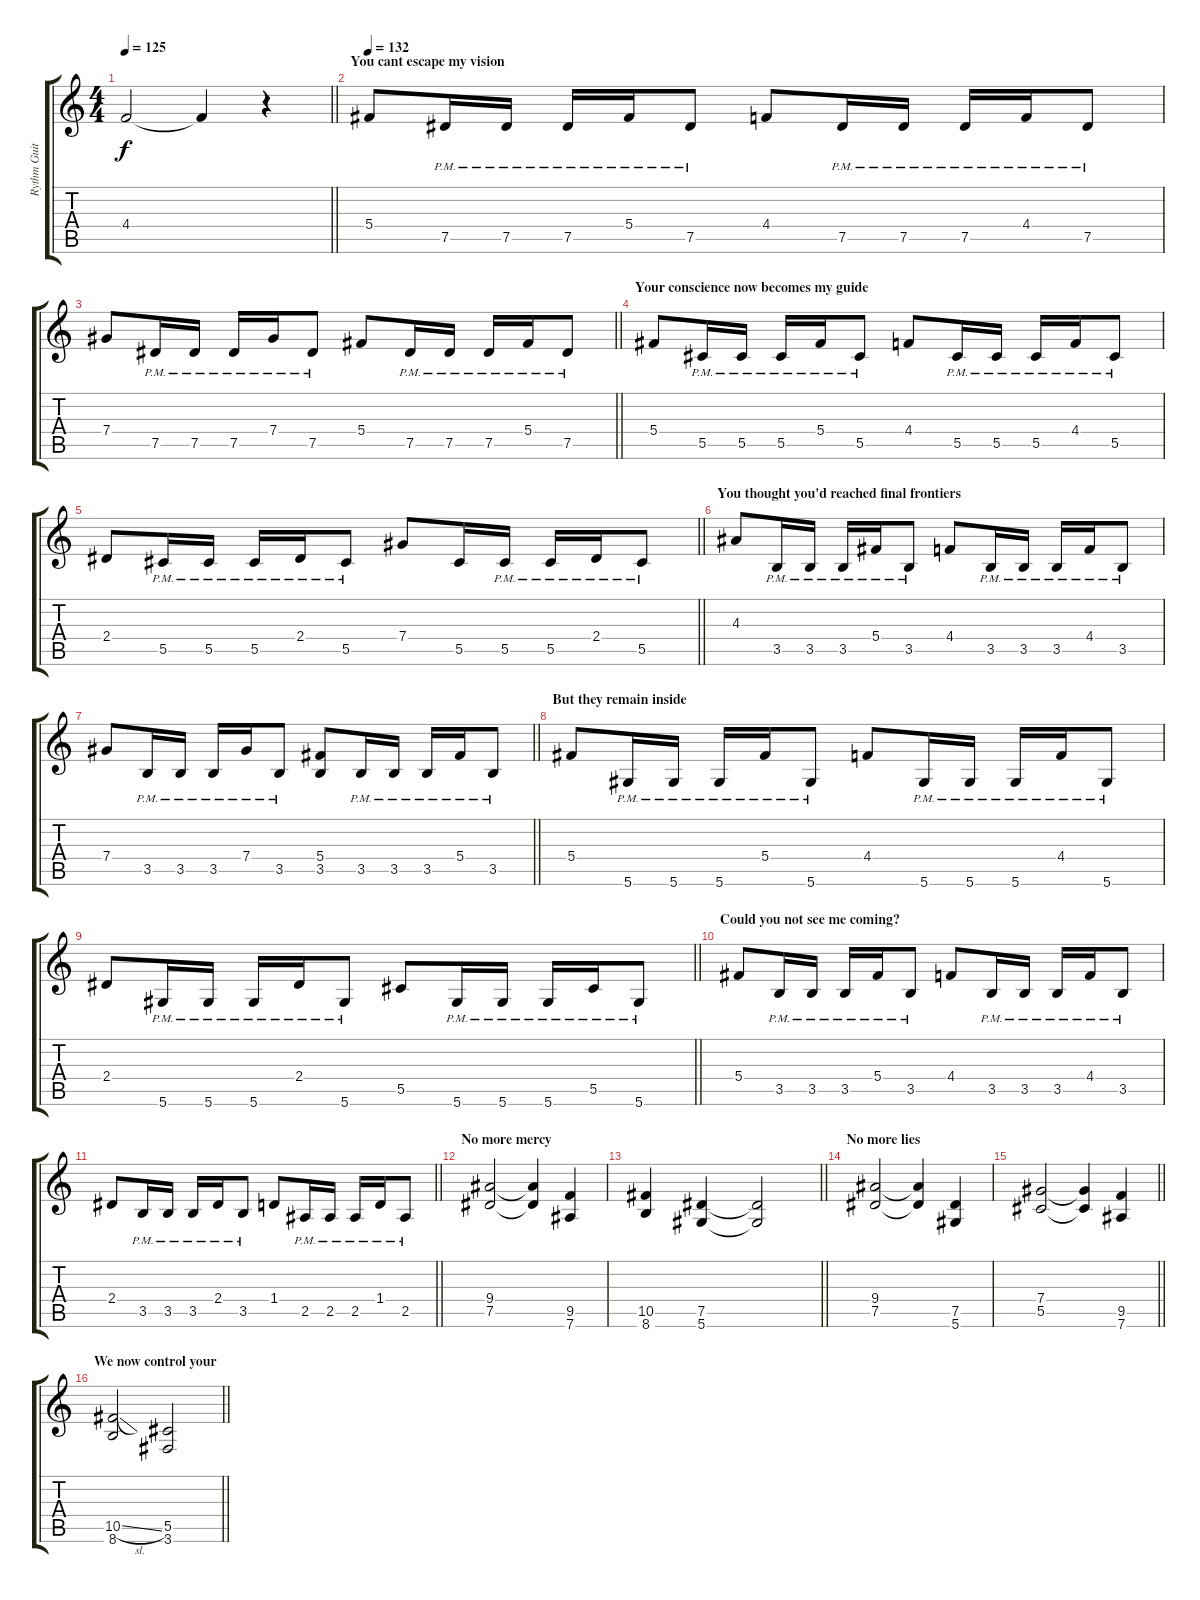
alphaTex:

\track ("Rythm Guitar" "Rythm Guit") {instrument distortionguitar}
\staff {score tabs}
\tuning (Eb4 Bb3 Gb3 Db3 Ab2 Eb2) {hide}
\ts (4 4)
\tempo 125
\clef g2
\barLineRight lightlight
\ks c
4.4.2{dy f} 4.4{t}.4 r.4 |
\section ("" "You cant escape my vision")
\tempo 132
5.4.8 7.5{pm}.16 7.5{pm}.16 7.5{pm}.16 5.4{pm}.16 7.5{pm}.8 4.4.8 7.5{pm}.16 7.5{pm}.16 7.5{pm}.16 4.4{pm}.16 7.5{pm}.8 |
\barLineRight lightlight
7.4.8 7.5{pm}.16 7.5{pm}.16 7.5{pm}.16 7.4{pm}.16 7.5{pm}.8 5.4.8 7.5{pm}.16 7.5{pm}.16 7.5{pm}.16 5.4{pm}.16 7.5{pm}.8 |
\section ("" "Your conscience now becomes my guide")
5.4.8 5.5{pm}.16 5.5{pm}.16 5.5{pm}.16 5.4{pm}.16 5.5{pm}.8 4.4.8 5.5{pm}.16 5.5{pm}.16 5.5{pm}.16 4.4{pm}.16 5.5{pm}.8 |
\barLineRight lightlight
2.4.8 5.5{pm}.16 5.5{pm}.16 5.5{pm}.16 2.4{pm}.16 5.5{pm}.8 7.4.8 5.5.16 5.5{pm}.16 5.5{pm}.16 2.4{pm}.16 5.5{pm}.8 |
\section ("" "You thought you'd reached final frontiers")
4.3.8 3.5{pm}.16 3.5{pm}.16 3.5{pm}.16 5.4{pm}.16 3.5{pm}.8 4.4.8 3.5{pm}.16 3.5{pm}.16 3.5{pm}.16 4.4{pm}.16 3.5{pm}.8 |
\barLineRight lightlight
7.4.8 3.5{pm}.16 3.5{pm}.16 3.5{pm}.16 7.4{pm}.16 3.5{pm}.8 (5.4 3.5).8 3.5{pm}.16 3.5{pm}.16 3.5{pm}.16 5.4{pm}.16 3.5{pm}.8 |
\section ("" "But they remain inside")
5.4.8 5.6{pm}.16 5.6{pm}.16 5.6{pm}.16 5.4{pm}.16 5.6{pm}.8 4.4.8 5.6{pm}.16 5.6{pm}.16 5.6{pm}.16 4.4{pm}.16 5.6{pm}.8 |
\barLineRight lightlight
2.4.8 5.6{pm}.16 5.6{pm}.16 5.6{pm}.16 2.4{pm}.16 5.6{pm}.8 5.5.8 5.6{pm}.16 5.6{pm}.16 5.6{pm}.16 5.5{pm}.16 5.6{pm}.8 |
\section ("" "Could you not see me coming?")
5.4.8 3.5{pm}.16 3.5{pm}.16 3.5{pm}.16 5.4{pm}.16 3.5{pm}.8 4.4.8 3.5{pm}.16 3.5{pm}.16 3.5{pm}.16 4.4{pm}.16 3.5{pm}.8 |
\barLineRight lightlight
2.4.8 3.5{pm}.16 3.5{pm}.16 3.5{pm}.16 2.4{pm}.16 3.5{pm}.8 1.4.8 2.5{pm}.16 2.5{pm}.16 2.5{pm}.16 1.4{pm}.16 2.5{pm}.8 |
\section ("" "No more mercy")
(9.4 7.5).2 (9.4{t} 7.5{t}).4 (9.5 7.6).4 |
\barLineRight lightlight
(10.5 8.6).4 (7.5 5.6).4 (7.5{t} 5.6{t}).2 |
\section ("" "No more lies")
(9.4 7.5).2 (9.4{t} 7.5{t}).4 (7.5 5.6).4 |
\barLineRight lightlight
(7.4 5.5).2 (7.4{t} 5.5{t}).4 (9.5 7.6).4 |
\section ("" "We now control your")
\barLineRight lightlight
(10.5{sl} 8.6).2 (5.5 3.6).2
